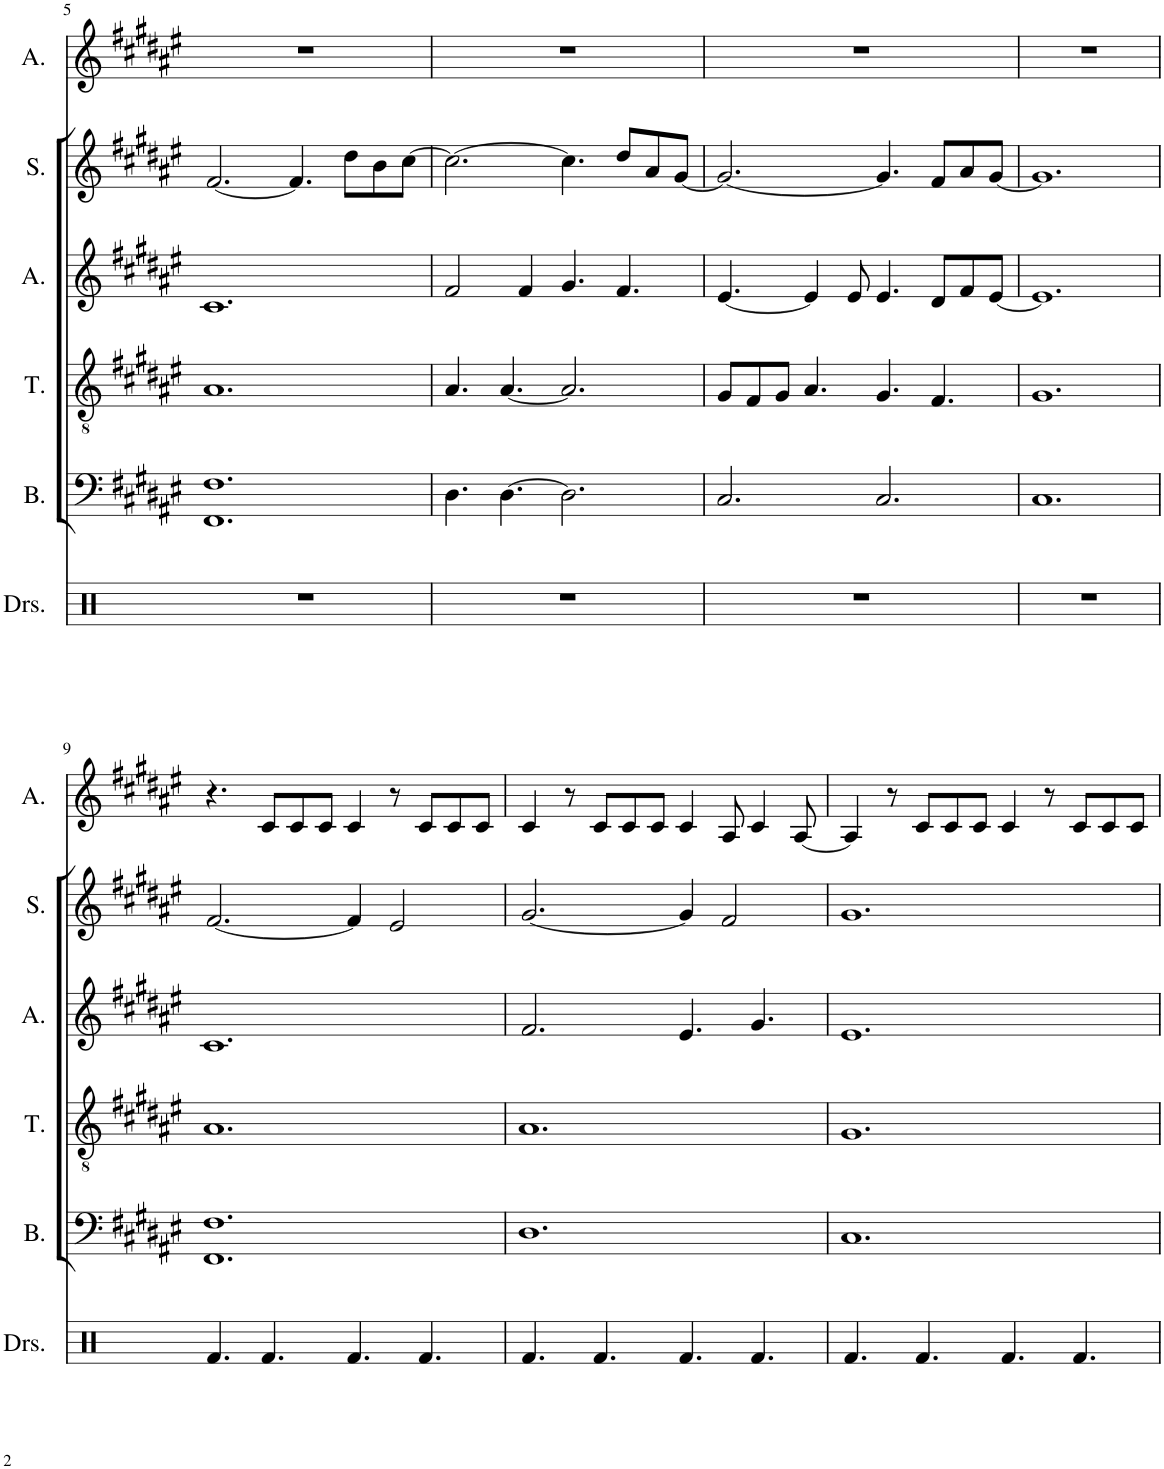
**kern	**kern	**kern	**kern	**kern	**kern
*part6	*part5	*part4	*part3	*part2	*part1
*staff6	*staff5	*staff4	*staff3	*staff2	*staff1
*I"Drumset	*I"Bass	*I"Tenor	*I"Alto	*I"Soprano	*I"Alto
*I'Drs.	*I'B.	*I'T.	*I'A.	*I'S.	*I'A.
!!LO:PB:g=z
*clefX	*clefF4	*clefGv2	*clefG2	*clefG2	*clefG2
*k[]	*k[f#c#g#d#a#e#]	*k[f#c#g#d#a#e#]	*k[f#c#g#d#a#e#]	*k[f#c#g#d#a#e#]	*k[f#c#g#d#a#e#]
*M12/8	*M12/8	*M12/8	*M12/8	*M12/8	*M12/8
=5	=5	=5	=5	=5	=5
1.r	1.FF# 1.F#	1.A#	1.c#	[2.f#/	1.r
.	.	.	.	4.f#/]	.
.	.	.	.	8dd#\L	.
.	.	.	.	8b\	.
.	.	.	.	[8cc#\J	.
=6	=6	=6	=6	=6	=6
1.r	4.D#\	4.A#/	2f#/	2.cc#\_	1.r
.	[4.D#\	[4.A#/	.	.	.
.	.	.	4f#/	.	.
.	2.D#\]	2.A#/]	4.g#/	4.cc#\]	.
.	.	.	4.f#/	8dd#/L	.
.	.	.	.	8a#/	.
.	.	.	.	[8g#/J	.
=7	=7	=7	=7	=7	=7
1.r	2.C#/	8G#/L	[4.e#/	2.g#/_	1.r
.	.	8F#/	.	.	.
.	.	8G#/J	.	.	.
.	.	4.A#/	4e#/]	.	.
.	.	.	8e#/	.	.
.	2.C#/	4.G#/	4.e#/	4.g#/]	.
.	.	4.F#/	8d#/L	8f#/L	.
.	.	.	8f#/	8a#/	.
.	.	.	[8e#/J	[8g#/J	.
=8	=8	=8	=8	=8	=8
1.r	1.C#	1.G#	1.e#]	1.g#]	1.r
!!LO:LB:g=z
=9	=9	=9	=9	=9	=9
4.Rf/	1.FF# 1.F#	1.A#	1.c#	[2.f#/	4.r
4.Rf/	.	.	.	.	8c#/L
.	.	.	.	.	8c#/
.	.	.	.	.	8c#/J
4.Rf/	.	.	.	4f#/]	4c#/
.	.	.	.	2e#/	8r
4.Rf/	.	.	.	.	8c#/L
.	.	.	.	.	8c#/
.	.	.	.	.	8c#/J
=10	=10	=10	=10	=10	=10
4.Rf/	1.D#	1.A#	2.f#/	[2.g#/	4c#/
.	.	.	.	.	8r
4.Rf/	.	.	.	.	8c#/L
.	.	.	.	.	8c#/
.	.	.	.	.	8c#/J
4.Rf/	.	.	4.e#/	4g#/]	4c#/
.	.	.	.	2f#/	8A#/
4.Rf/	.	.	4.g#/	.	4c#/
.	.	.	.	.	[8A#/
=11	=11	=11	=11	=11	=11
4.Rf/	1.C#	1.G#	1.e#	1.g#	4A#/]
.	.	.	.	.	8r
4.Rf/	.	.	.	.	8c#/L
.	.	.	.	.	8c#/
.	.	.	.	.	8c#/J
4.Rf/	.	.	.	.	4c#/
.	.	.	.	.	8r
4.Rf/	.	.	.	.	8c#/L
.	.	.	.	.	8c#/
.	.	.	.	.	8c#/J
=	=	=	=	=	=
*-	*-	*-	*-	*-	*-
